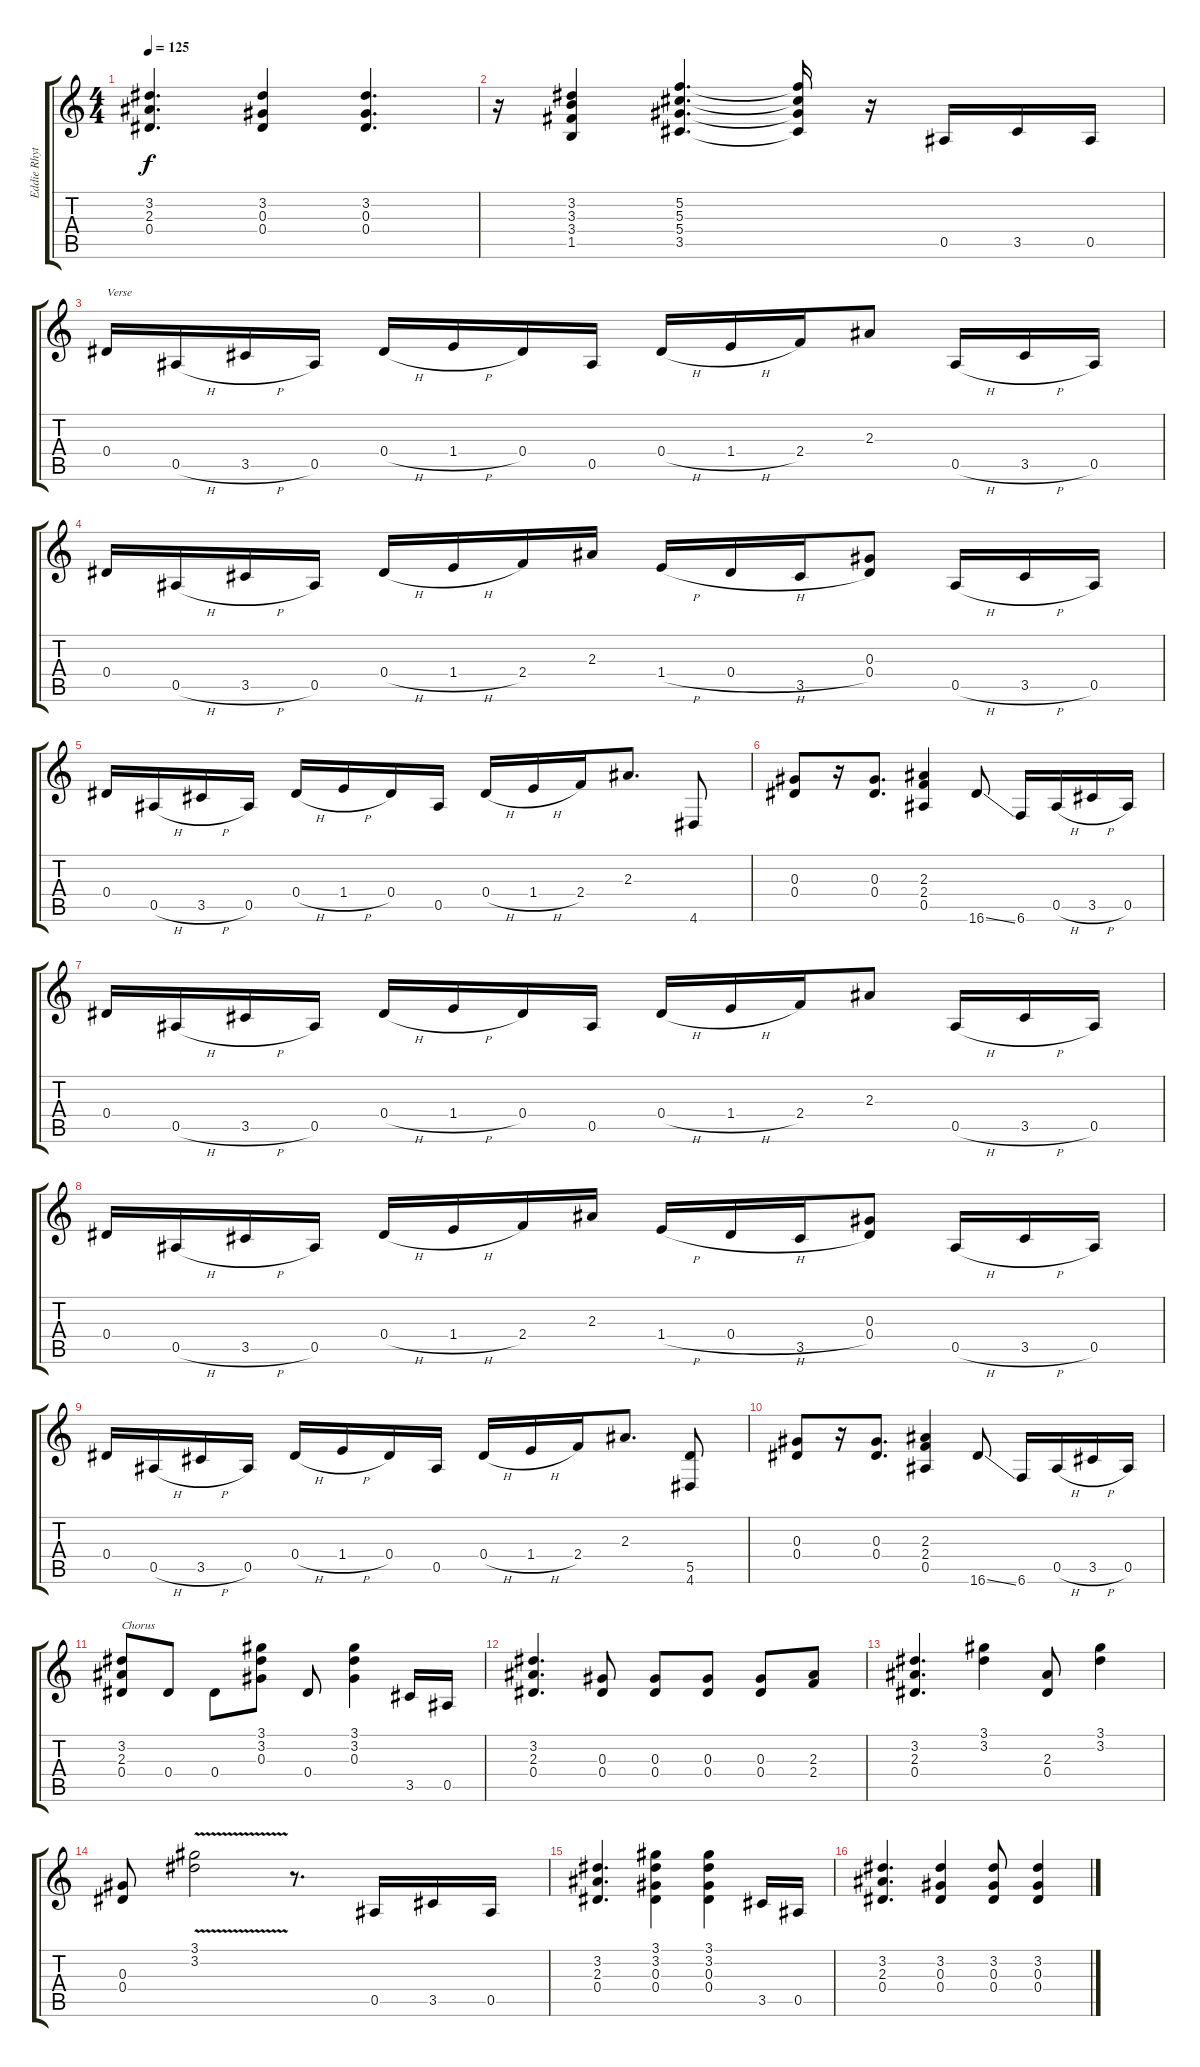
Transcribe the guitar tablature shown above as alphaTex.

\track ("Eddie Rhythm" "Eddie Rhyt") {instrument distortionguitar}
\staff {score tabs}
\tuning (F4 C4 Ab3 Eb3 Bb2 B1) {hide}
\ts (4 4)
\tempo 125
\clef g2
\ks c
(3.2 2.3 0.4).4{d dy f} (3.2 0.3 0.4).4 (3.2 0.3 0.4).4{d} |
r.16 (3.2 3.3 3.4 1.5).4 (5.2 5.3 5.4 3.5).4{d} (5.2{t} 5.3{t} 5.4{t} 3.5{t}).16 r.16 0.5.16 3.5.16 0.5.16 |
0.4.16{txt "Verse"} 0.5{h}.16 3.5{h}.16 0.5.16 0.4{h}.16 1.4{h}.16 0.4.16 0.5.16 0.4{h}.16 1.4{h}.16 2.4.16 2.3.8 0.5{h}.16 3.5{h}.16 0.5.16 |
0.4.16 0.5{h}.16 3.5{h}.16 0.5.16 0.4{h}.16 1.4{h}.16 2.4.16 2.3.16 1.4{h}.16 0.4{h}.16 3.5.16 (0.3 0.4).8 0.5{h}.16 3.5{h}.16 0.5.16 |
0.4.16 0.5{h}.16 3.5{h}.16 0.5.16 0.4{h}.16 1.4{h}.16 0.4.16 0.5.16 0.4{h}.16 1.4{h}.16 2.4.16 2.3.8{d} 4.6.8 |
(0.3 0.4).8 r.16 (0.3 0.4).8{d} (2.3 2.4 0.5).4 16.6{ss}.8 6.6.16 0.5{h}.16 3.5{h}.16 0.5.16 |
0.4.16 0.5{h}.16 3.5{h}.16 0.5.16 0.4{h}.16 1.4{h}.16 0.4.16 0.5.16 0.4{h}.16 1.4{h}.16 2.4.16 2.3.8 0.5{h}.16 3.5{h}.16 0.5.16 |
0.4.16 0.5{h}.16 3.5{h}.16 0.5.16 0.4{h}.16 1.4{h}.16 2.4.16 2.3.16 1.4{h}.16 0.4{h}.16 3.5.16 (0.3 0.4).8 0.5{h}.16 3.5{h}.16 0.5.16 |
0.4.16 0.5{h}.16 3.5{h}.16 0.5.16 0.4{h}.16 1.4{h}.16 0.4.16 0.5.16 0.4{h}.16 1.4{h}.16 2.4.16 2.3.8{d} (5.5 4.6).8 |
(0.3 0.4).8 r.16 (0.3 0.4).8{d} (2.3 2.4 0.5).4 16.6{ss}.8 6.6.16 0.5{h}.16 3.5{h}.16 0.5.16 |
(3.2 2.3 0.4).8{txt "Chorus"} 0.4.8 0.4.8 (3.1 3.2 0.3).8 0.4.8 (3.1 3.2 0.3).4 3.5.16 0.5.16 |
(3.2 2.3 0.4).4{d} (0.3 0.4).8 (0.3 0.4).8 (0.3 0.4).8 (0.3 0.4).8 (2.3 2.4).8 |
(3.2 2.3 0.4).4{d} (3.1 3.2).4 (2.3 0.4).8 (3.1 3.2).4 |
(0.3 0.4).8 (3.1{v} 3.2{v}).2 r.8{d} 0.5.16 3.5.16 0.5.16 |
(3.2 2.3 0.4).4{d} (3.1 3.2 0.3 0.4).4 (3.1 3.2 0.3 0.4).4 3.5.16 0.5.16 |
(3.2 2.3 0.4).4{d} (3.2 0.3 0.4).4 (3.2 0.3 0.4).8 (3.2 0.3 0.4).4
